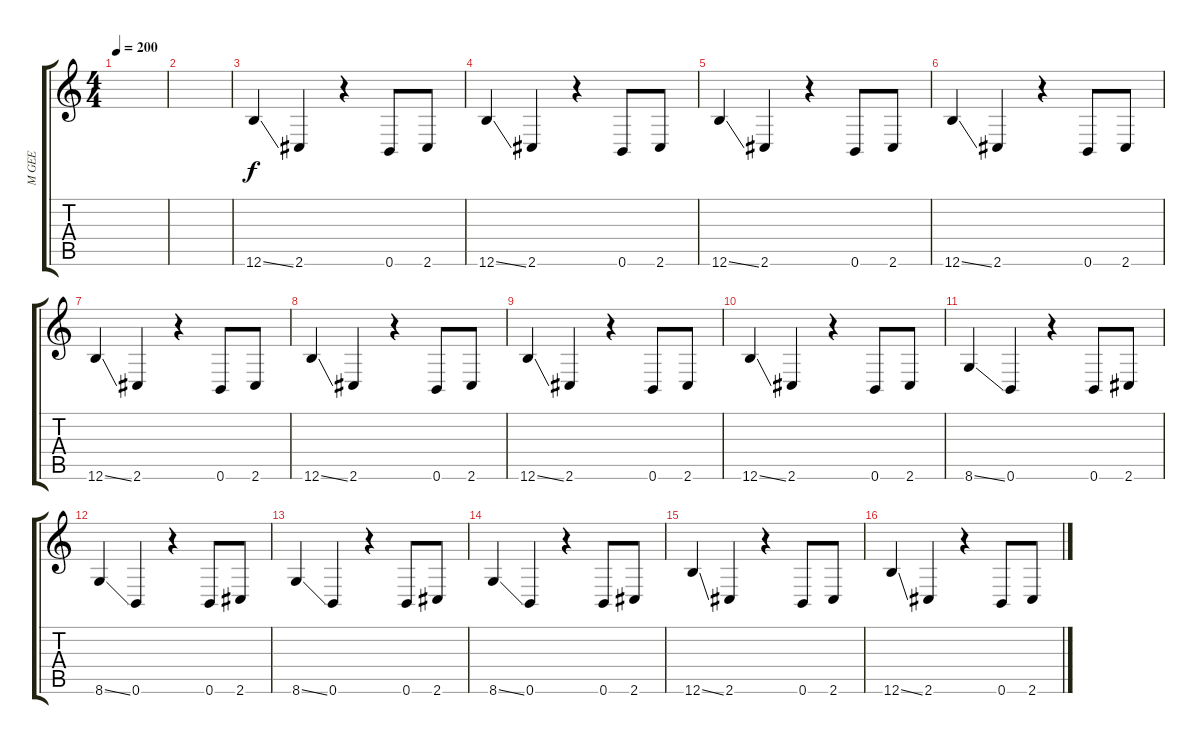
\track ("M GEE" "M GEE") {instrument distortionguitar}
\staff {score tabs}
\tuning (Db4 Ab3 E3 B2 Gb2 B1) {hide}
\ts (4 4)
\tempo 200
\clef g2
\ks c
|
|
12.6{ss}.4 2.6.4 r.4 0.6.8 2.6.8 |
12.6{ss}.4 2.6.4 r.4 0.6.8 2.6.8 |
12.6{ss}.4 2.6.4 r.4 0.6.8 2.6.8 |
12.6{ss}.4 2.6.4 r.4 0.6.8 2.6.8 |
12.6{ss}.4 2.6.4 r.4 0.6.8 2.6.8 |
12.6{ss}.4 2.6.4 r.4 0.6.8 2.6.8 |
12.6{ss}.4 2.6.4 r.4 0.6.8 2.6.8 |
12.6{ss}.4 2.6.4 r.4 0.6.8 2.6.8 |
8.6{ss}.4 0.6.4 r.4 0.6.8 2.6.8 |
8.6{ss}.4 0.6.4 r.4 0.6.8 2.6.8 |
8.6{ss}.4 0.6.4 r.4 0.6.8 2.6.8 |
8.6{ss}.4 0.6.4 r.4 0.6.8 2.6.8 |
12.6{ss}.4 2.6.4 r.4 0.6.8 2.6.8 |
12.6{ss}.4 2.6.4 r.4 0.6.8 2.6.8
